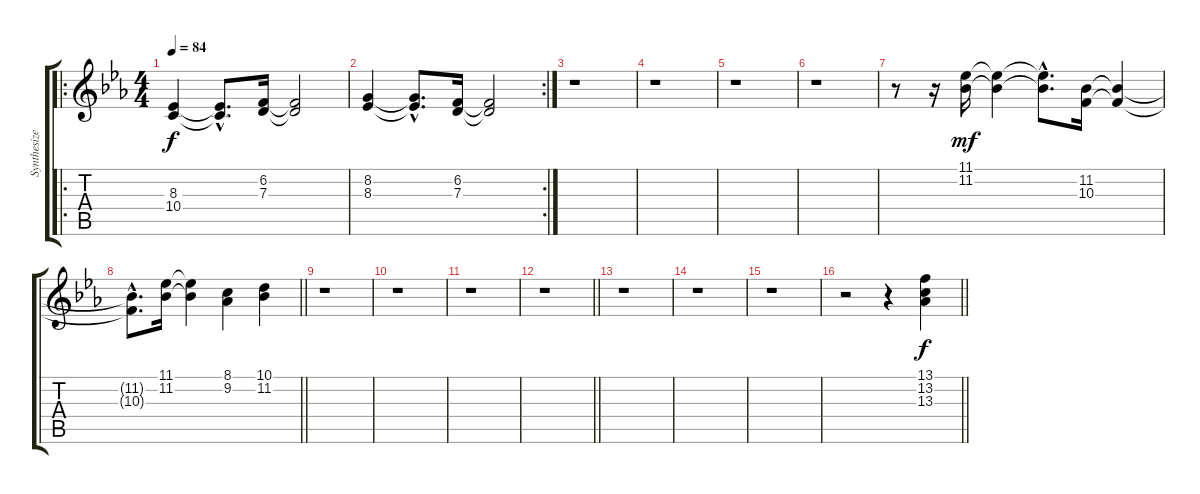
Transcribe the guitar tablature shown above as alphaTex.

\track ("Synthesizer (Choir Patch)" "Synthesize") {instrument choiraahs}
\staff {score tabs}
\tuning (E4 B3 G3 D3 A2 D2) {hide}
\ro
\ts (4 4)
\tempo 84
\clef g2
\ks eb
(8.3 10.4).4{dy f instrument choiraahs} (8.3{hac t} 10.4{hac t}).8{d} (6.2 7.3).16 (6.2{t} 7.3{t}).2 |
\rc 2
(8.2 8.3).4 (8.2{hac t} 8.3{hac t}).8{d} (6.2 7.3).16 (6.2{t} 7.3{t}).2 |
r.1 |
r.1 |
r.1 |
r.1 |
r.8 r.16 (11.1 11.2).16{dy mf} (11.1{t} 11.2{t}).4 (11.1{hac t} 11.2{hac t}).8{d} (11.2 10.3).16 (11.2{t} 10.3{t}).4 |
\barLineRight lightlight
(11.2{hac t} 10.3{hac t}).8{d} (11.1 11.2).16 (11.1{t} 11.2{t}).4 (8.1 9.2).4 (10.1 11.2).4 |
r.1 |
r.1 |
r.1 |
\barLineRight lightlight
r.1 |
r.1 |
r.1 |
r.1 |
\barLineRight lightlight
r.2 r.4 (13.1 13.2 13.3).4{dy f}
